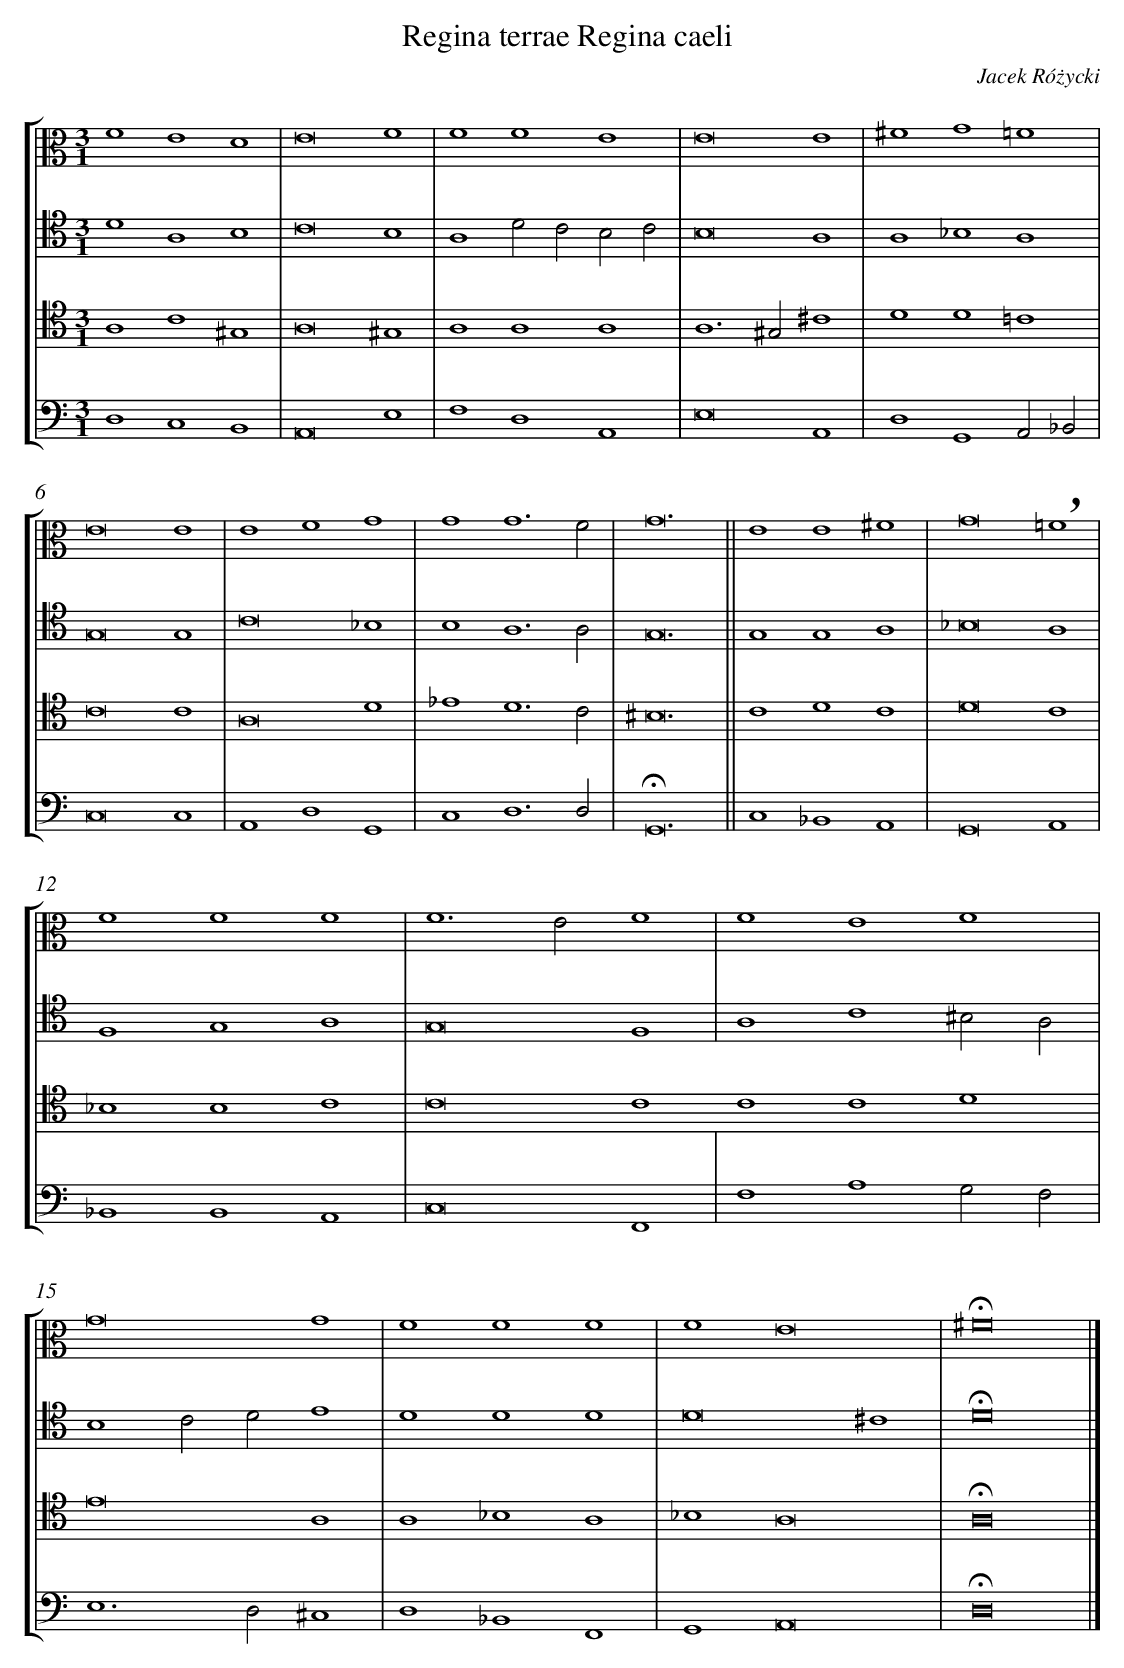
X:1
T: Regina terrae Regina caeli
C: Jacek Różycki
L: 1/4
M: 3/1
%%staves [1 2 3 4]
V: 1 clef=alto
V: 2 clef=tenor
V: 3 clef=tenor
V: 4 clef=bass
K: C
[V:1] F4E4D4 |
[V:2] D4A,4B,4 |
[V:3] A,4C4^G,4 |
[V:4] D,4C,4B,,4 |
[V:1] E8F4 |
[V:2] C8B,4 |
[V:3] A,8^G,4 |
[V:4] A,,8E,4 |
[V:1] F4F4E4 |
[V:2] A,4D2C2B,2C2 |
[V:3] A,4A,4A,4 |
[V:4] F,4D,4A,,4 |
[V:1] E8E4 |
[V:2] B,8A,4 |
[V:3] A,4>^G,4^C4 |
[V:4] E,8A,,4 |
[V:1] ^F4G4=F4 |
[V:2] A,4_B,4A,4 |
[V:3] D4D4=C4 |
[V:4] D,4G,,4A,,2_B,,2 |
[V:1] E8E4 |
[V:2] G,8G,4 |
[V:3] C8C4 |
[V:4] C,8C,4 |
[V:1] E4F4G4 |
[V:2] C8_B,4 |
[V:3] A,8D4 |
[V:4] A,,4D,4G,,4 |
[V:1] G4G6F2 |
[V:2] B,4A,6A,2 |
[V:3] _E4D6C2 |
[V:4] C,4D,6D,2 |
[V:1] G12 ||
[V:2] G,12 ||
[V:3] ^B,12 ||
[V:4] !fermata!G,,12 ||
[V:1] E4E4^F4 |
[V:2] G,4G,4A,4 |
[V:3] C4D4C4 |
[V:4] C,4_B,,4A,,4 |
[V:1] G8!breath!=F4 |
[V:2] _B,8A,4 |
[V:3] D8C4 |
[V:4] G,,8A,,4 |
[V:1] F4F4F4 |
[V:2] F,4G,4A,4 |
[V:3] _B,4B,4C4 |
[V:4] _B,,4B,,4A,,4 |
[V:1] F4>E4F4 |
[V:2] G,8F,4 |
[V:3] C8C4 [|]
[V:4] C,8F,,4 |
[V:1] F4E4F4 |
[V:2] A,4C4^B,2A,2 |
[V:3] C4C4D4 |
[V:4] F,4A,4G,2F,2 |
[V:1] G8G4 |
[V:2] B,4C2D2E4 |
[V:3] E8A,4 |
[V:4] E,4>D,4^C,4 |
[V:1] F4F4F4 |
[V:2] D4D4D4 |
[V:3] A,4_B,4A,4 |
[V:4] D,4_B,,4F,,4 |
[V:1] F4E8 |
[V:2] D8^C4 |
[V:3] _B,4A,8 |
[V:4] G,,4A,,8 |
[V:1] !fermata!^F12 |]
[V:2] !fermata!D12 |]
[V:3] !fermata!A,12 |]
[V:4] !fermata!D,12 |]
